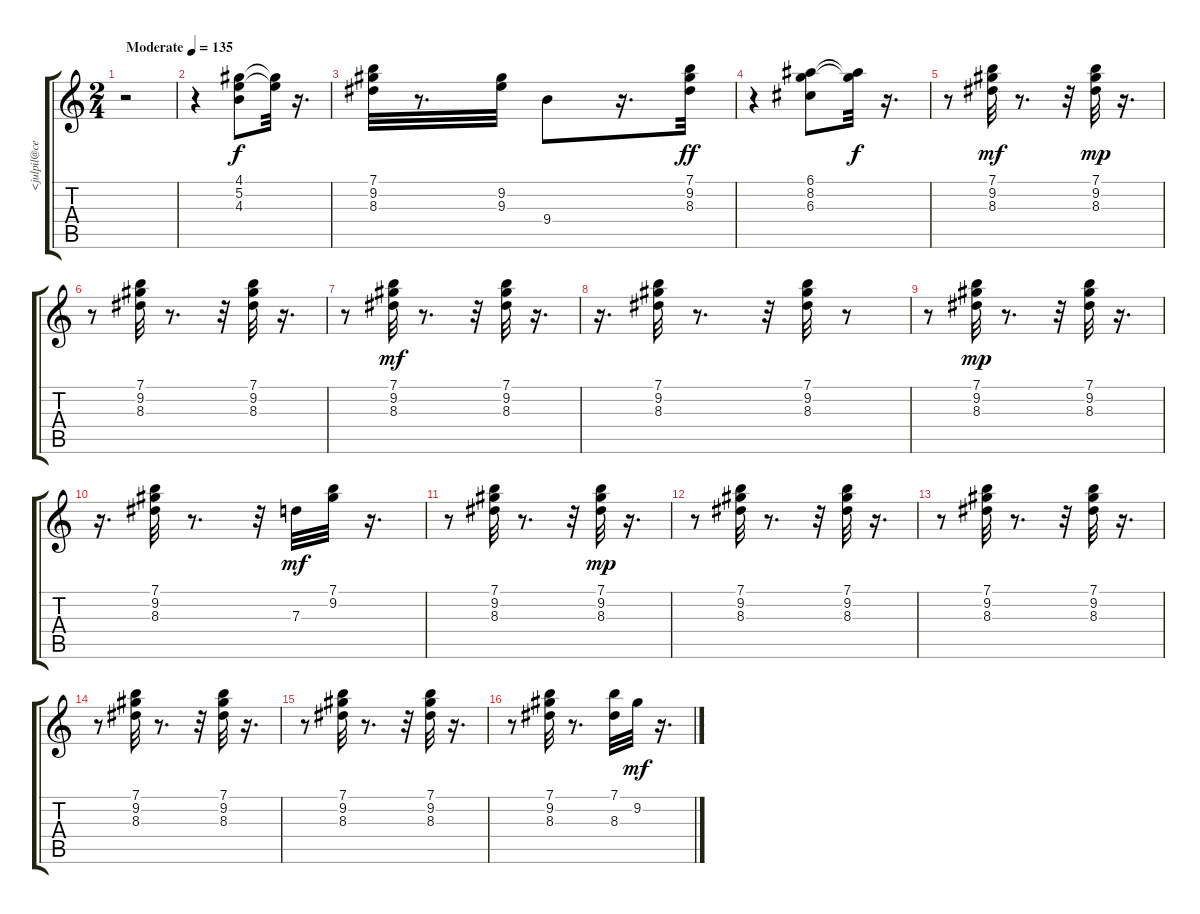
\track ("" "<julpil@ce") {instrument electricguitarjazz}
\staff {score tabs}
\tuning (E4 B3 G3 D3 A2 E2) {hide}
\ts (2 4)
\tempo (135 "Moderate")
\clef g2
\ks c
r.2{dy f instrument electricguitarjazz} |
r.4 (4.1 5.2 4.3).8 (4.1{t} 5.2{t}).32 r.16{d} |
(7.1 9.2 8.3).32 r.8{d} (9.2 9.3).32 9.4.8 r.16{d} (7.1 9.2 8.3).32{dy ff} |
r.4 (6.1 8.2 6.3).8 (6.1{t} 8.2{t}).32{dy f} r.16{d} |
r.8 (7.1 9.2 8.3).32{dy mf} r.8{d} r.32 (7.1 9.2 8.3).32{dy mp} r.16{d} |
r.8 (7.1 9.2 8.3).32 r.8{d} r.32 (7.1 9.2 8.3).32 r.16{d} |
r.8 (7.1 9.2 8.3).32{dy mf} r.8{d} r.32 (7.1 9.2 8.3).32 r.16{d} |
r.16{d} (7.1 9.2 8.3).32 r.8{d} r.32 (7.1 9.2 8.3).32 r.8 |
r.8 (7.1 9.2 8.3).32{dy mp} r.8{d} r.32 (7.1 9.2 8.3).32 r.16{d} |
r.16{d} (7.1 9.2 8.3).32 r.8{d} r.32 7.3.32{dy mf} (7.1 9.2).32 r.16{d} |
r.8 (7.1 9.2 8.3).32 r.8{d} r.32 (7.1 9.2 8.3).32{dy mp} r.16{d} |
r.8 (7.1 9.2 8.3).32 r.8{d} r.32 (7.1 9.2 8.3).32 r.16{d} |
r.8 (7.1 9.2 8.3).32 r.8{d} r.32 (7.1 9.2 8.3).32 r.16{d} |
r.8 (7.1 9.2 8.3).32 r.8{d} r.32 (7.1 9.2 8.3).32 r.16{d} |
r.8 (7.1 9.2 8.3).32 r.8{d} r.32 (7.1 9.2 8.3).32 r.16{d} |
r.8 (7.1 9.2 8.3).32 r.8{d} (7.1 8.3).32 9.2.32{dy mf} r.16{d}
